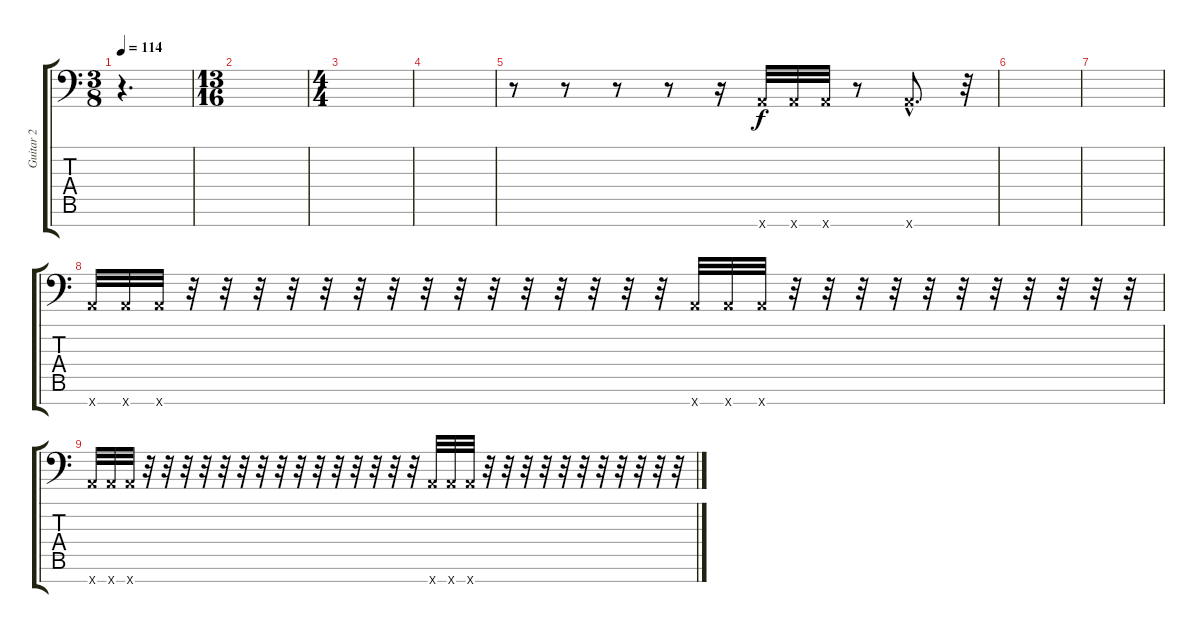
\track ("Guitar 2" "Guitar 2") {instrument distortionguitar}
\staff {score tabs}
\tuning (D4 A3 F3 C3 G2 D2 A1) {hide}
\ts (3 8)
\tempo 114
\clef f4
\ks c
r.4{d dy f} |
\ts (13 16)
|
\ts (4 4)
|
|
r.8 r.8 r.8 r.8 r.16 0.7{x}.32 0.7{x}.32 0.7{x}.32 r.8 0.7{hac x}.8{d} r.32 |
|
|
0.7{x}.32{volume 13} 0.7{x}.32 0.7{x}.32 r.32 r.32 r.32 r.32 r.32 r.32 r.32 r.32 r.32 r.32 r.32 r.32 r.32 r.32 r.32{volume 10} 0.7{x}.32 0.7{x}.32 0.7{x}.32 r.32 r.32 r.32 r.32 r.32 r.32 r.32 r.32 r.32 r.32 r.32 |
0.7{x}.32 0.7{x}.32 0.7{x}.32 r.32 r.32 r.32 r.32 r.32 r.32 r.32 r.32 r.32 r.32 r.32 r.32 r.32 r.32 r.32 0.7{x}.32 0.7{x}.32 0.7{x}.32 r.32 r.32 r.32 r.32 r.32 r.32 r.32 r.32 r.32 r.32 r.32
